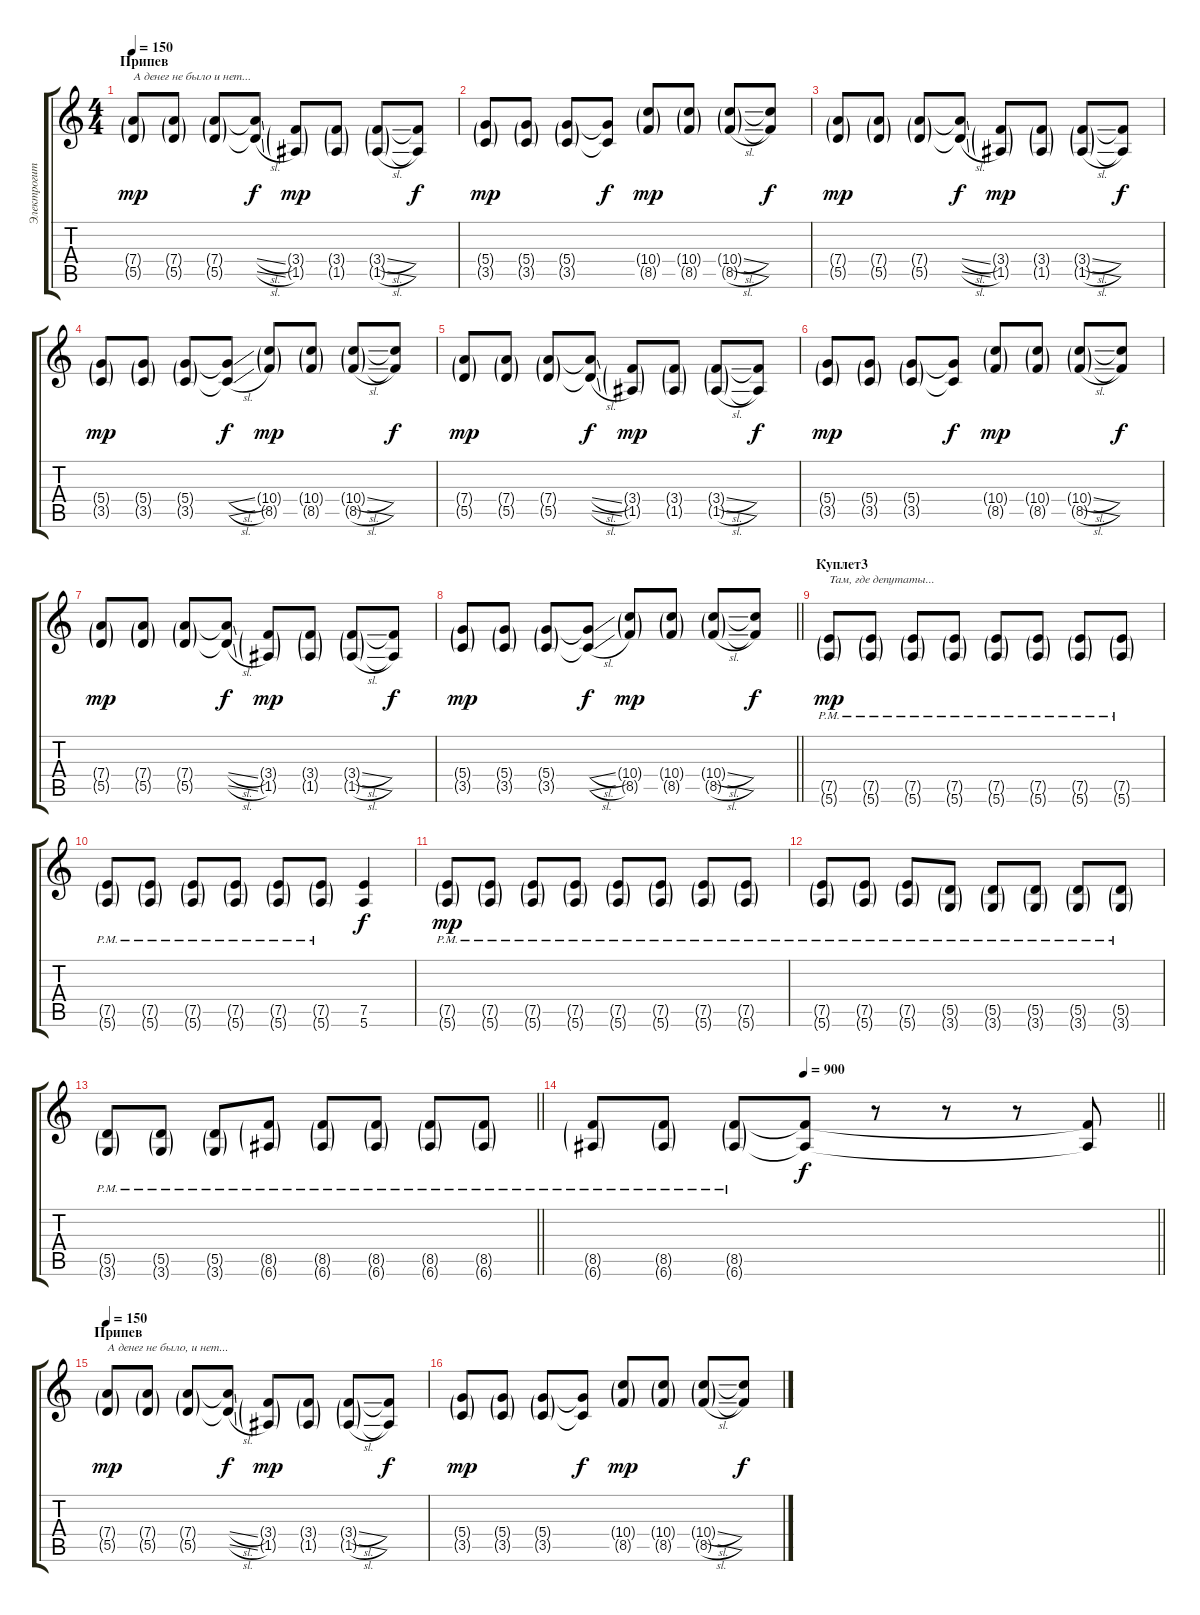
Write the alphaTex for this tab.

\track ("Электрогитара" "Электрогит") {instrument overdrivenguitar}
\staff {score tabs}
\tuning (E4 B3 G3 D3 A2 E2) {hide}
\ts (4 4)
\section ("" "Припев")
\tempo 150
\clef g2
\ks c
(7.4{g} 5.5{g}).8{txt "А денег не было и нет..." dy mp volume 16} (7.4{g} 5.5{g}).8 (7.4{g} 5.5{g}).8 (7.4{sl t} 5.5{sl t}).8{dy f} (3.4{g} 1.5{g}).8{dy mp} (3.4{g} 1.5{g}).8 (3.4{sl g} 1.5{sl g}).8 (3.4{t} 1.5{t}).8{dy f} |
(5.4{g} 3.5{g}).8{dy mp} (5.4{g} 3.5{g}).8 (5.4{g} 3.5{g}).8 (5.4{t} 3.5{t}).8{dy f} (10.4{g} 8.5{g}).8{dy mp} (10.4{g} 8.5{g}).8 (10.4{sl g} 8.5{sl g}).8 (10.4{t} 8.5{t}).8{dy f} |
(7.4{g} 5.5{g}).8{dy mp} (7.4{g} 5.5{g}).8 (7.4{g} 5.5{g}).8 (7.4{sl t} 5.5{sl t}).8{dy f} (3.4{g} 1.5{g}).8{dy mp} (3.4{g} 1.5{g}).8 (3.4{sl g} 1.5{sl g}).8 (3.4{t} 1.5{t}).8{dy f} |
(5.4{g} 3.5{g}).8{dy mp} (5.4{g} 3.5{g}).8 (5.4{g} 3.5{g}).8 (5.4{sl t} 3.5{sl t}).8{dy f} (10.4{g} 8.5{g}).8{dy mp} (10.4{g} 8.5{g}).8 (10.4{sl g} 8.5{sl g}).8 (10.4{t} 8.5{t}).8{dy f} |
(7.4{g} 5.5{g}).8{dy mp} (7.4{g} 5.5{g}).8 (7.4{g} 5.5{g}).8 (7.4{sl t} 5.5{sl t}).8{dy f} (3.4{g} 1.5{g}).8{dy mp} (3.4{g} 1.5{g}).8 (3.4{sl g} 1.5{sl g}).8 (3.4{t} 1.5{t}).8{dy f} |
(5.4{g} 3.5{g}).8{dy mp} (5.4{g} 3.5{g}).8 (5.4{g} 3.5{g}).8 (5.4{t} 3.5{t}).8{dy f} (10.4{g} 8.5{g}).8{dy mp} (10.4{g} 8.5{g}).8 (10.4{sl g} 8.5{sl g}).8 (10.4{t} 8.5{t}).8{dy f} |
(7.4{g} 5.5{g}).8{dy mp} (7.4{g} 5.5{g}).8 (7.4{g} 5.5{g}).8 (7.4{sl t} 5.5{sl t}).8{dy f} (3.4{g} 1.5{g}).8{dy mp} (3.4{g} 1.5{g}).8 (3.4{sl g} 1.5{sl g}).8 (3.4{t} 1.5{t}).8{dy f} |
\barLineRight lightlight
(5.4{g} 3.5{g}).8{dy mp} (5.4{g} 3.5{g}).8 (5.4{g} 3.5{g}).8 (5.4{sl t} 3.5{sl t}).8{dy f} (10.4{g} 8.5{g}).8{dy mp} (10.4{g} 8.5{g}).8 (10.4{sl g} 8.5{sl g}).8 (10.4{t} 8.5{t}).8{dy f} |
\section ("" "Куплет3")
(7.5{g pm} 5.6{g pm}).8{txt "Там, где депутаты..." dy mp} (7.5{g pm} 5.6{g pm}).8 (7.5{g pm} 5.6{g pm}).8 (7.5{g pm} 5.6{g pm}).8 (7.5{g pm} 5.6{g pm}).8 (7.5{g pm} 5.6{g pm}).8 (7.5{g pm} 5.6{g pm}).8 (7.5{g pm} 5.6{g pm}).8 |
(7.5{g pm} 5.6{g pm}).8 (7.5{g pm} 5.6{g pm}).8 (7.5{g pm} 5.6{g pm}).8 (7.5{g pm} 5.6{g pm}).8 (7.5{g pm} 5.6{g pm}).8 (7.5{g pm} 5.6{g pm}).8 (7.5 5.6).4{dy f} |
(7.5{g pm} 5.6{g pm}).8{dy mp} (7.5{g pm} 5.6{g pm}).8 (7.5{g pm} 5.6{g pm}).8 (7.5{g pm} 5.6{g pm}).8 (7.5{g pm} 5.6{g pm}).8 (7.5{g pm} 5.6{g pm}).8 (7.5{g pm} 5.6{g pm}).8 (7.5{g pm} 5.6{g pm}).8 |
(7.5{g pm} 5.6{g pm}).8 (7.5{g pm} 5.6{g pm}).8 (7.5{g pm} 5.6{g pm}).8 (5.5{g pm} 3.6{g pm}).8 (5.5{g pm} 3.6{g pm}).8 (5.5{g pm} 3.6{g pm}).8 (5.5{g pm} 3.6{g pm}).8 (5.5{g pm} 3.6{g pm}).8 |
\barLineRight lightlight
(5.5{g pm} 3.6{g pm}).8 (5.5{g pm} 3.6{g pm}).8 (5.5{g pm} 3.6{g pm}).8 (8.5{g pm} 6.6{g pm}).8 (8.5{g pm} 6.6{g pm}).8 (8.5{g pm} 6.6{g pm}).8 (8.5{g pm} 6.6{g pm}).8 (8.5{g pm} 6.6{g pm}).8 |
\tempo (900 0.375)
\barLineRight lightlight
(8.5{g pm} 6.6{g pm}).8 (8.5{g pm} 6.6{g pm}).8 (8.5{g pm} 6.6{g pm}).8 (8.5{t} 6.6{t}).8{dy f} r.8 r.8 r.8 (8.5{t} 6.6{t}).8 |
\section ("" "Припев")
\tempo 150
(7.4{g} 5.5{g}).8{txt "А денег не было, и нет..." dy mp volume 16} (7.4{g} 5.5{g}).8 (7.4{g} 5.5{g}).8 (7.4{sl t} 5.5{sl t}).8{dy f} (3.4{g} 1.5{g}).8{dy mp} (3.4{g} 1.5{g}).8 (3.4{sl g} 1.5{sl g}).8 (3.4{t} 1.5{t}).8{dy f} |
(5.4{g} 3.5{g}).8{dy mp} (5.4{g} 3.5{g}).8 (5.4{g} 3.5{g}).8 (5.4{t} 3.5{t}).8{dy f} (10.4{g} 8.5{g}).8{dy mp} (10.4{g} 8.5{g}).8 (10.4{sl g} 8.5{sl g}).8 (10.4{t} 8.5{t}).8{dy f}
